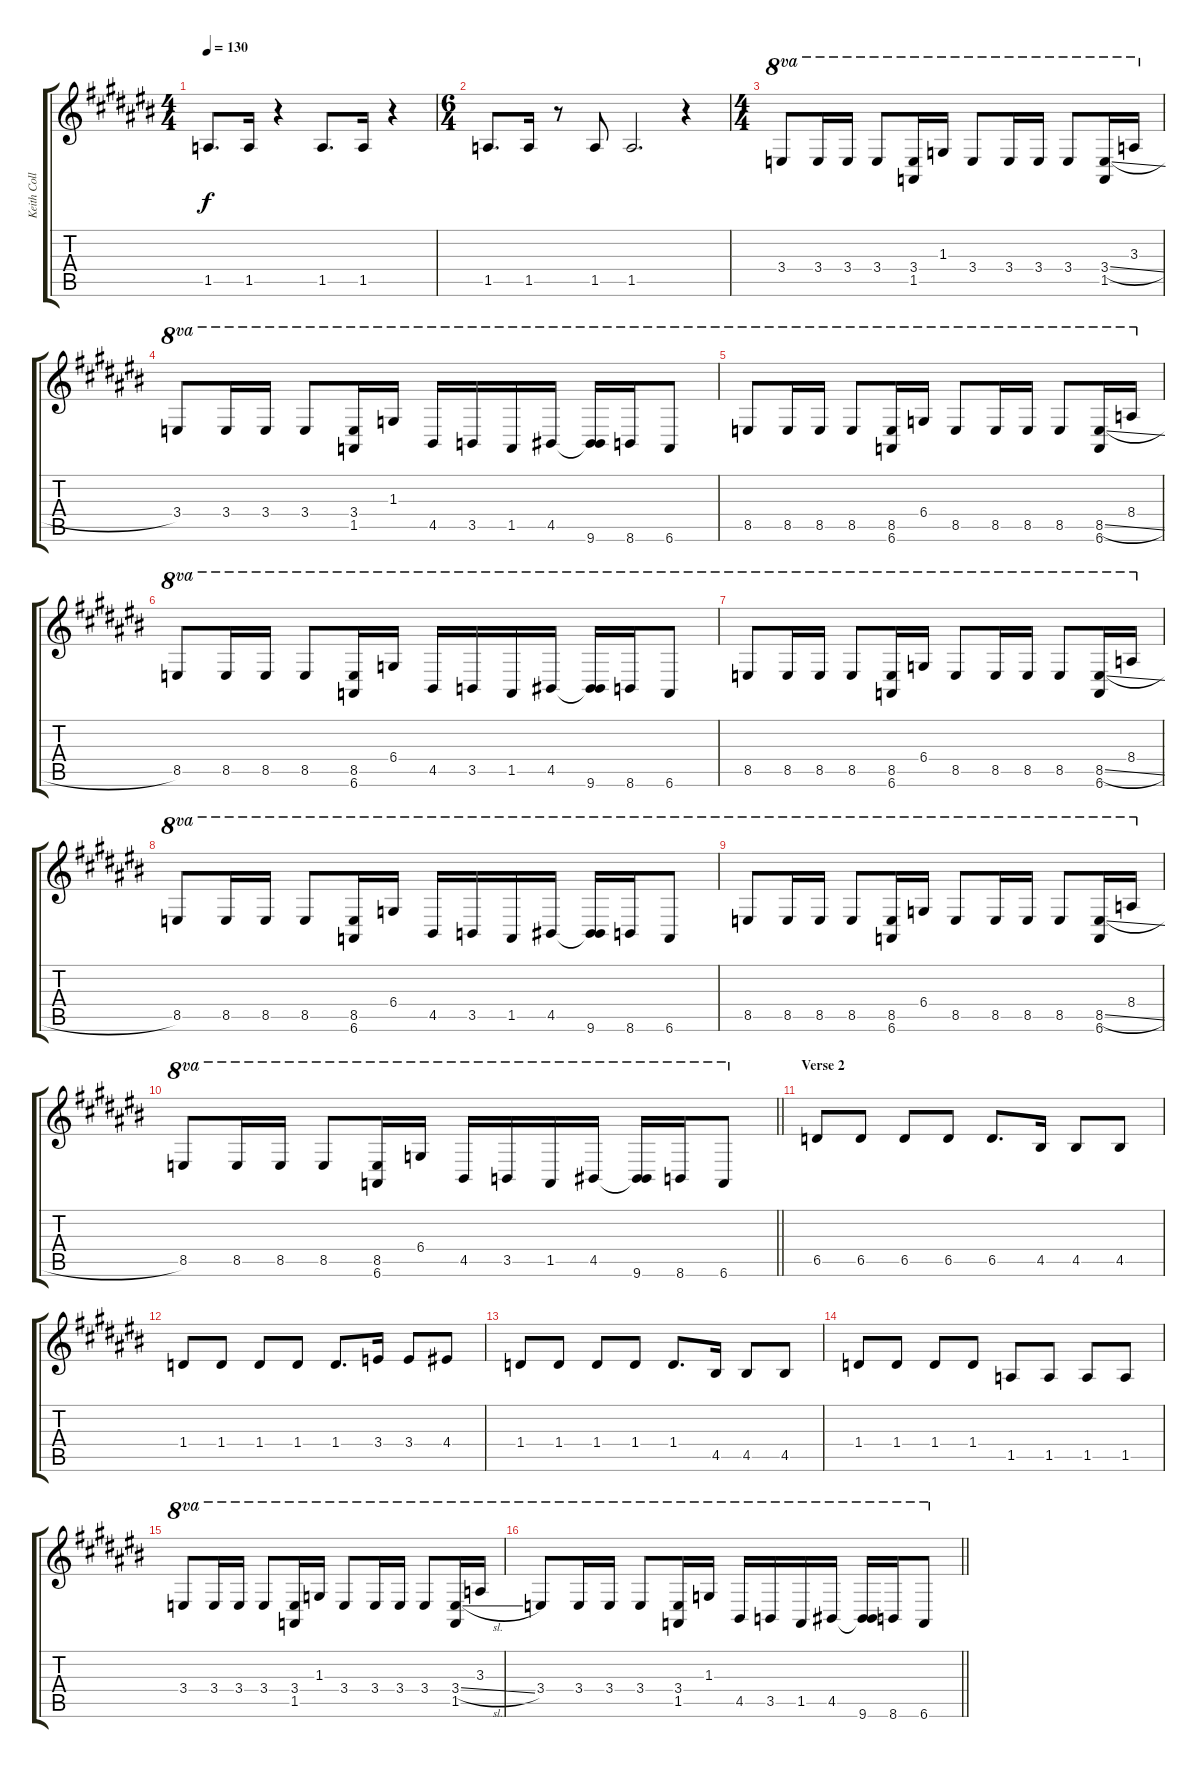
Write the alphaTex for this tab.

\track ("Keith Collins" "Keith Coll") {instrument electricbasspick}
\staff {score tabs}
\tuning (Eb4 Bb3 Gb3 Db3 Ab2 Eb2) {hide}
\ts (4 4)
\tempo 130
\clef g2
\ks c#
1.5.8{d dy f} 1.5.16 r.4 1.5.8{d} 1.5.16 r.4 |
\ts (6 4)
1.5.8{d} 1.5.16 r.8 1.5.8 1.5.2{d} r.4 |
\ts (4 4)
3.4.8{ot 8va} 3.4.16{ot 8va} 3.4.16{ot 8va} 3.4.8{ot 8va} (3.4 1.5).16{ot 8va} 1.3.16{ot 8va} 3.4.8{ot 8va} 3.4.16{ot 8va} 3.4.16{ot 8va} 3.4.8{ot 8va} (3.4{sl} 1.5).16{ot 8va} 3.3.16{ot 8va} |
3.4.8{ot 8va} 3.4.16{ot 8va} 3.4.16{ot 8va} 3.4.8{ot 8va} (3.4 1.5).16{ot 8va} 1.3.16{ot 8va} 4.5.16{ot 8va} 3.5.16{ot 8va} 1.5.16{ot 8va} 4.5.16{ot 8va} (4.5{t} 9.6).16{ot 8va} 8.6.16{ot 8va} 6.6.8{ot 8va} |
8.5.8{ot 8va} 8.5.16{ot 8va} 8.5.16{ot 8va} 8.5.8{ot 8va} (8.5 6.6).16{ot 8va} 6.4.16{ot 8va} 8.5.8{ot 8va} 8.5.16{ot 8va} 8.5.16{ot 8va} 8.5.8{ot 8va} (8.5{sl} 6.6).16{ot 8va} 8.4.16{ot 8va} |
8.5.8{ot 8va} 8.5.16{ot 8va} 8.5.16{ot 8va} 8.5.8{ot 8va} (8.5 6.6).16{ot 8va} 6.4.16{ot 8va} 4.5.16{ot 8va} 3.5.16{ot 8va} 1.5.16{ot 8va} 4.5.16{ot 8va} (4.5{t} 9.6).16{ot 8va} 8.6.16{ot 8va} 6.6.8{ot 8va} |
8.5.8{ot 8va} 8.5.16{ot 8va} 8.5.16{ot 8va} 8.5.8{ot 8va} (8.5 6.6).16{ot 8va} 6.4.16{ot 8va} 8.5.8{ot 8va} 8.5.16{ot 8va} 8.5.16{ot 8va} 8.5.8{ot 8va} (8.5{sl} 6.6).16{ot 8va} 8.4.16{ot 8va} |
8.5.8{ot 8va} 8.5.16{ot 8va} 8.5.16{ot 8va} 8.5.8{ot 8va} (8.5 6.6).16{ot 8va} 6.4.16{ot 8va} 4.5.16{ot 8va} 3.5.16{ot 8va} 1.5.16{ot 8va} 4.5.16{ot 8va} (4.5{t} 9.6).16{ot 8va} 8.6.16{ot 8va} 6.6.8{ot 8va} |
8.5.8{ot 8va} 8.5.16{ot 8va} 8.5.16{ot 8va} 8.5.8{ot 8va} (8.5 6.6).16{ot 8va} 6.4.16{ot 8va} 8.5.8{ot 8va} 8.5.16{ot 8va} 8.5.16{ot 8va} 8.5.8{ot 8va} (8.5{sl} 6.6).16{ot 8va} 8.4.16{ot 8va} |
\barLineRight lightlight
8.5.8{ot 8va} 8.5.16{ot 8va} 8.5.16{ot 8va} 8.5.8{ot 8va} (8.5 6.6).16{ot 8va} 6.4.16{ot 8va} 4.5.16{ot 8va} 3.5.16{ot 8va} 1.5.16{ot 8va} 4.5.16{ot 8va} (4.5{t} 9.6).16{ot 8va} 8.6.16{ot 8va} 6.6.8{ot 8va} |
\section ("" "Verse 2")
6.5.8 6.5.8 6.5.8 6.5.8 6.5.8{d} 4.5.16 4.5.8 4.5.8 |
1.4.8 1.4.8 1.4.8 1.4.8 1.4.8{d} 3.4.16 3.4.8 4.4.8 |
1.4.8 1.4.8 1.4.8 1.4.8 1.4.8{d} 4.5.16 4.5.8 4.5.8 |
1.4.8 1.4.8 1.4.8 1.4.8 1.5.8 1.5.8 1.5.8 1.5.8 |
3.4.8{ot 8va} 3.4.16{ot 8va} 3.4.16{ot 8va} 3.4.8{ot 8va} (3.4 1.5).16{ot 8va} 1.3.16{ot 8va} 3.4.8{ot 8va} 3.4.16{ot 8va} 3.4.16{ot 8va} 3.4.8{ot 8va} (3.4{sl} 1.5).16{ot 8va} 3.3.16{ot 8va} |
\barLineRight lightlight
3.4.8{ot 8va} 3.4.16{ot 8va} 3.4.16{ot 8va} 3.4.8{ot 8va} (3.4 1.5).16{ot 8va} 1.3.16{ot 8va} 4.5.16{ot 8va} 3.5.16{ot 8va} 1.5.16{ot 8va} 4.5.16{ot 8va} (4.5{t} 9.6).16{ot 8va} 8.6.16{ot 8va} 6.6.8{ot 8va}
